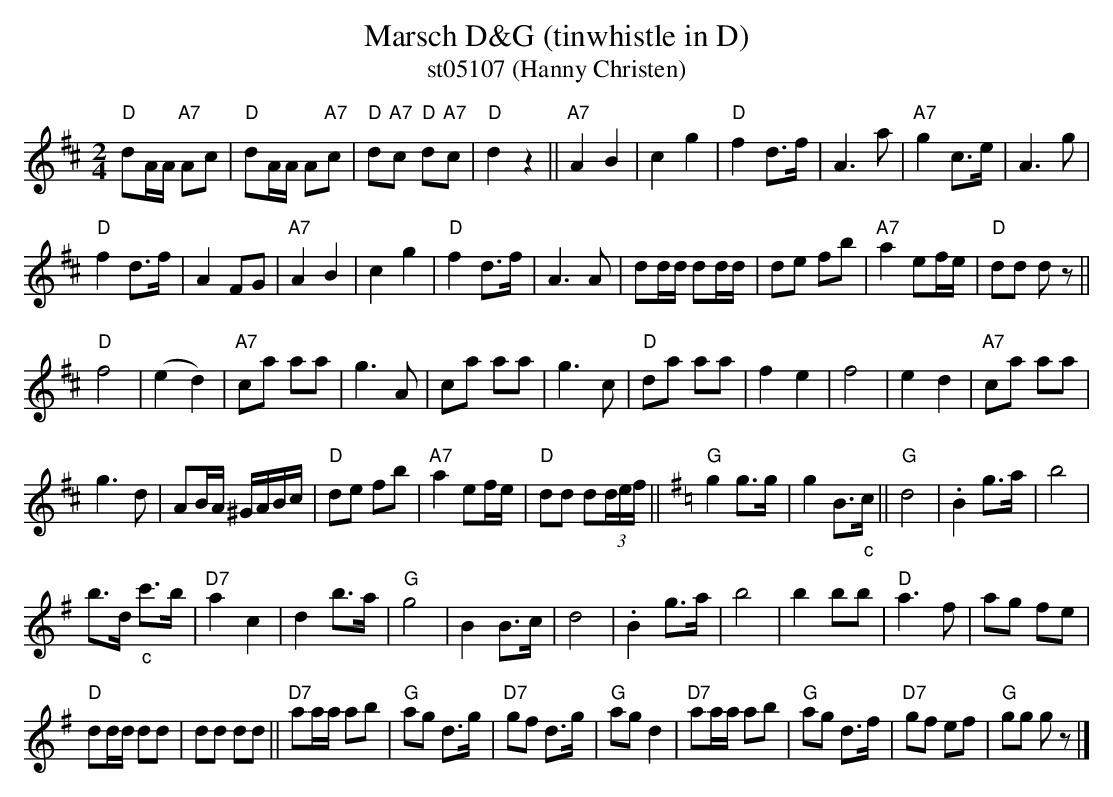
X:1
T:Marsch D&G (tinwhistle in D)
T:st05107 (Hanny Christen)
M:2/4
L:1/8
K:D%%MIDI gchordon
"D"dA/2A/2 "A7"Ac | "D"dA/2A/2 A"A7"c | "D"d"A7"c "D"d"A7"c | "D"d2z2 || "A7"A2B2 | c2g2 | "D"f2d>f | A3a | "A7"g2c>e | A3g |
"D"f2d>f | A2FG | "A7"A2B2 | c2g2 | "D"f2d>f | A3A | dd/2d/2 dd/2d/2 | de fb | "A7"a2 ef/2e/2 | "D"dd dz ||
"D"f4 | (e2d2) | "A7"ca aa | g3A | ca aa | g3c | "D"da aa | f2e2 | f4 | e2d2 | "A7"ca aa |
g3d | AB/2A/2 ^G/2A/2B/2c/2 | "D"de fb | "A7"a2 ef/2e/2 | "D"dd d(3d/2e/2f/2 || [K:G] "G"g2g>g | g2B>"_c"c || "G"d4 | .B2 g>a | b4 |
b>d "_c"c'>b | "D7"a2c2 | d2 b>a | "G"g4 | B2B>c | d4 | .B2g>a | b4 | b2bb | "D"a3f | ag fe |
"D"dd/2d/2 dd | dd dd || "D7"aa/2a/2 ab | "G"ag d>g | "D7"gf d>g | "G"agd2 | "D7"aa/2a/2 ab | "G"ag d>f | "D7"gf ef | "G"gg gz |]
